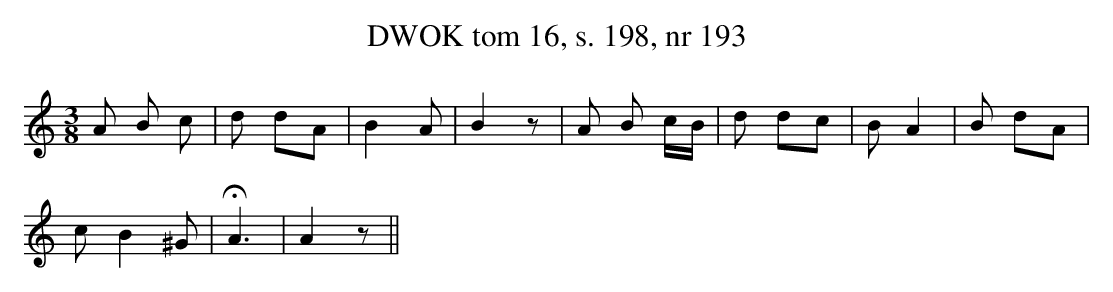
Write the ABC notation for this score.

X:1
T: DWOK tom 16, s. 198, nr 193
L: 1/16
M: 3/8
K: C
A2 B2 c2 | d2 d2A2 | B4 A2 | B4 z2 | A2 B2 cB | d2 d2c2 | B2 A4 | B2 d2A2  |
c2 B4^G2 | HA6 | A4 z2 ||
